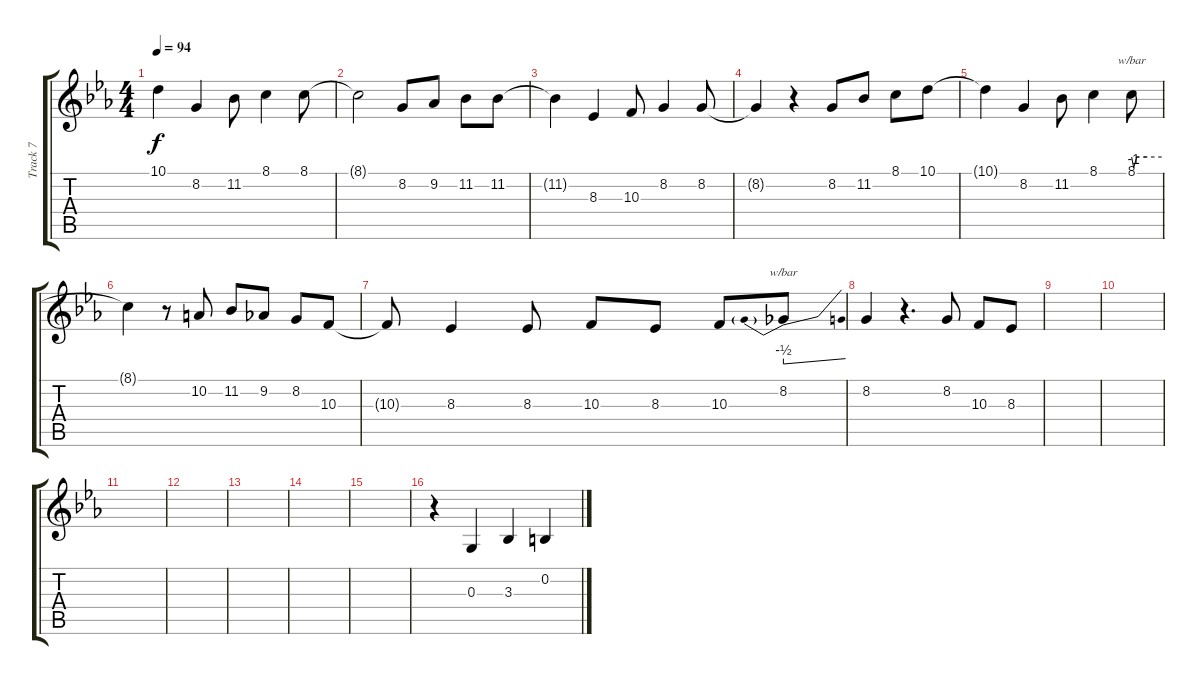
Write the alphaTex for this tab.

\track ("Track 7" "Track 7") {instrument tenorsax}
\staff {score tabs}
\tuning (E4 B3 G3 D3 A2 E2) {hide}
\ts (4 4)
\tempo 94
\clef g2
\ks eb
10.1{t}.4{dy f} 8.2.4 11.2.8 8.1.4 8.1.8 |
8.1{t}.2 8.2.8 9.2.8 11.2.8 11.2.8 |
11.2{t}.4 8.3.4 10.3.8 8.2.4 8.2.8 |
8.2{t}.4 r.4 8.2.8 11.2.8 8.1.8 10.1.8 |
10.1{t}.4 8.2.4 11.2.8 8.1.4 8.1.8{tbe (custom default 0 0 4 -4 10 0 15 0 30 0 60 0)} |
8.1{t}.4 r.8 10.2.8 11.2.8 9.2.8 8.2.8 10.3.8 |
10.3{t}.8 8.3.4 8.3.8 10.3.8 8.3.8 10.3.8 8.2.8{tbe (predivedive default 0 -2 60 0)} |
8.2.4 r.4{d} 8.2.8 10.3.8 8.3.8 |
|
|
|
|
|
|
|
r.4 0.3.4 3.3.4 0.2.4
